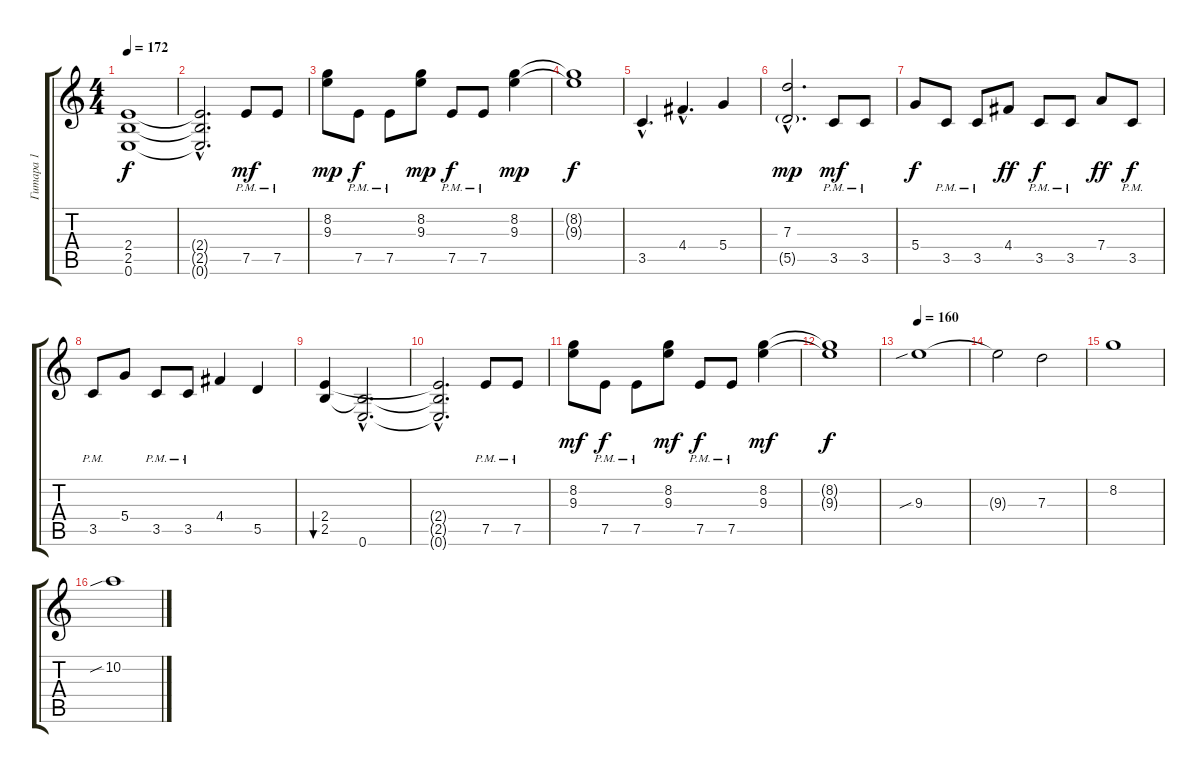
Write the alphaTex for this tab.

\track ("Гитара 1" "Гитара 1") {instrument distortionguitar}
\staff {score tabs}
\tuning (E4 B3 G3 D3 A2 E2) {hide}
\ts (4 4)
\tempo 172
\clef g2
\ks c
(2.4 2.5 0.6).1{dy f volume 7} |
(2.4{hac t} 2.5{hac t} 0.6{hac t}).2{d} 7.5{pm}.8{dy mf volume 11} 7.5{pm}.8 |
(8.2 9.3).8{dy mp} 7.5{pm}.8{dy f} 7.5{pm}.8 (8.2 9.3).8{dy mp} 7.5{pm}.8{dy f} 7.5{pm}.8 (8.2 9.3).4{dy mp} |
(8.2{t} 9.3{t}).1{dy f} |
3.5{hac}.4{d} 4.4{hac}.4{d} 5.4.4 |
(7.3{hac} 5.5{g hac}).2{d dy mp} 3.5{pm}.8{dy mf} 3.5{pm}.8 |
5.4.8{dy f} 3.5{pm}.8 3.5{pm}.8 4.4.8{dy ff} 3.5{pm}.8{dy f} 3.5{pm}.8 7.4.8{dy ff} 3.5{pm}.8{dy f} |
3.5{pm}.8 5.4.8 3.5{pm}.8 3.5{pm}.8 4.4.4 5.5.4 |
(2.4 2.5).4{bu 480 volume 7} (2.5{hac t} 0.6{hac}).2{d} |
(2.4{hac t} 2.5{hac t} 0.6{hac t}).2{d} 7.5{pm}.8{volume 11} 7.5{pm}.8 |
(8.2 9.3).8{dy mf} 7.5{pm}.8{dy f} 7.5{pm}.8 (8.2 9.3).8{dy mf} 7.5{pm}.8{dy f} 7.5{pm}.8 (8.2 9.3).4{dy mf} |
(8.2{t} 9.3{t}).1{dy f} |
\section ("" "")
\tempo 160
9.3{sib}.1 |
9.3{t}.2 7.3.2 |
8.2.1 |
10.2{sib}.1{volume 5}
